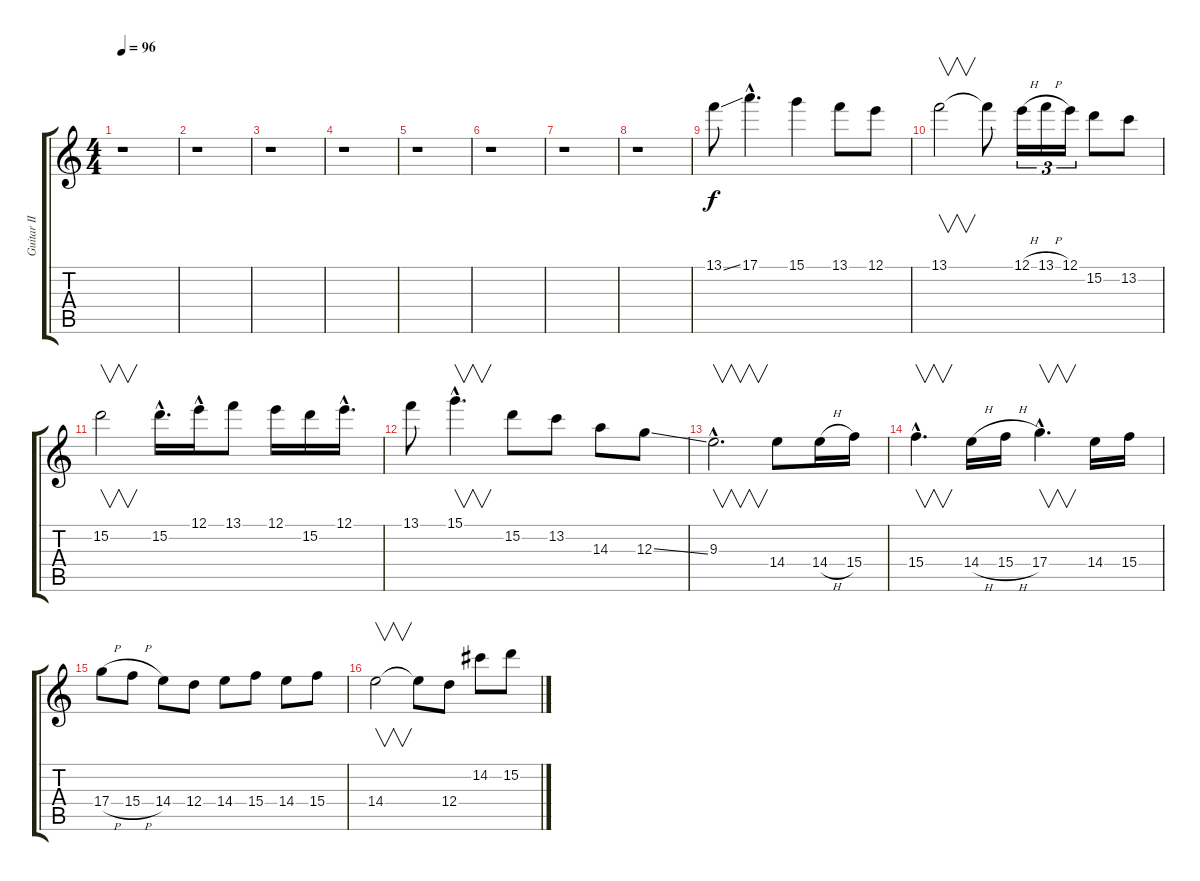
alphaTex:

\track ("Guitar II" "Guitar II") {instrument distortionguitar}
\staff {score tabs}
\tuning (E4 B3 G3 D3 A2 E2) {hide}
\ts (4 4)
\tempo 96
\clef g2
\ks c
r.1{dy f instrument distortionguitar} |
r.1 |
r.1 |
r.1 |
r.1 |
r.1 |
r.1 |
r.1 |
13.1{ss}.8 17.1{hac}.4{d} 15.1.4 13.1.8 12.1.8 |
13.1.2{v} 13.1{t}.8 12.1{h}.16{tu (3 2)} 13.1{h}.16{tu (3 2)} 12.1.16{tu (3 2)} 15.2.8 13.2.8 |
15.2.2{v} 15.2{hac}.16{d} 12.1{hac}.16 13.1.8 12.1.16 15.2.16 12.1{hac}.16{d} |
13.1.8 15.1{hac}.4{v d} 15.2.8 13.2.8 14.3.8 12.3{ss}.8 |
9.3{hac}.2{v d} 14.4.8 14.4{h}.16 15.4.16 |
15.4{hac}.4{v d} 14.4{h}.16 15.4{h}.16 17.4{hac}.4{v d} 14.4.16 15.4.16 |
17.4{h}.8 15.4{h}.8 14.4.8 12.4.8 14.4.8 15.4.8 14.4.8 15.4.8 |
14.4.2{v} 14.4{t}.8 12.4.8 14.2.8 15.2.8
